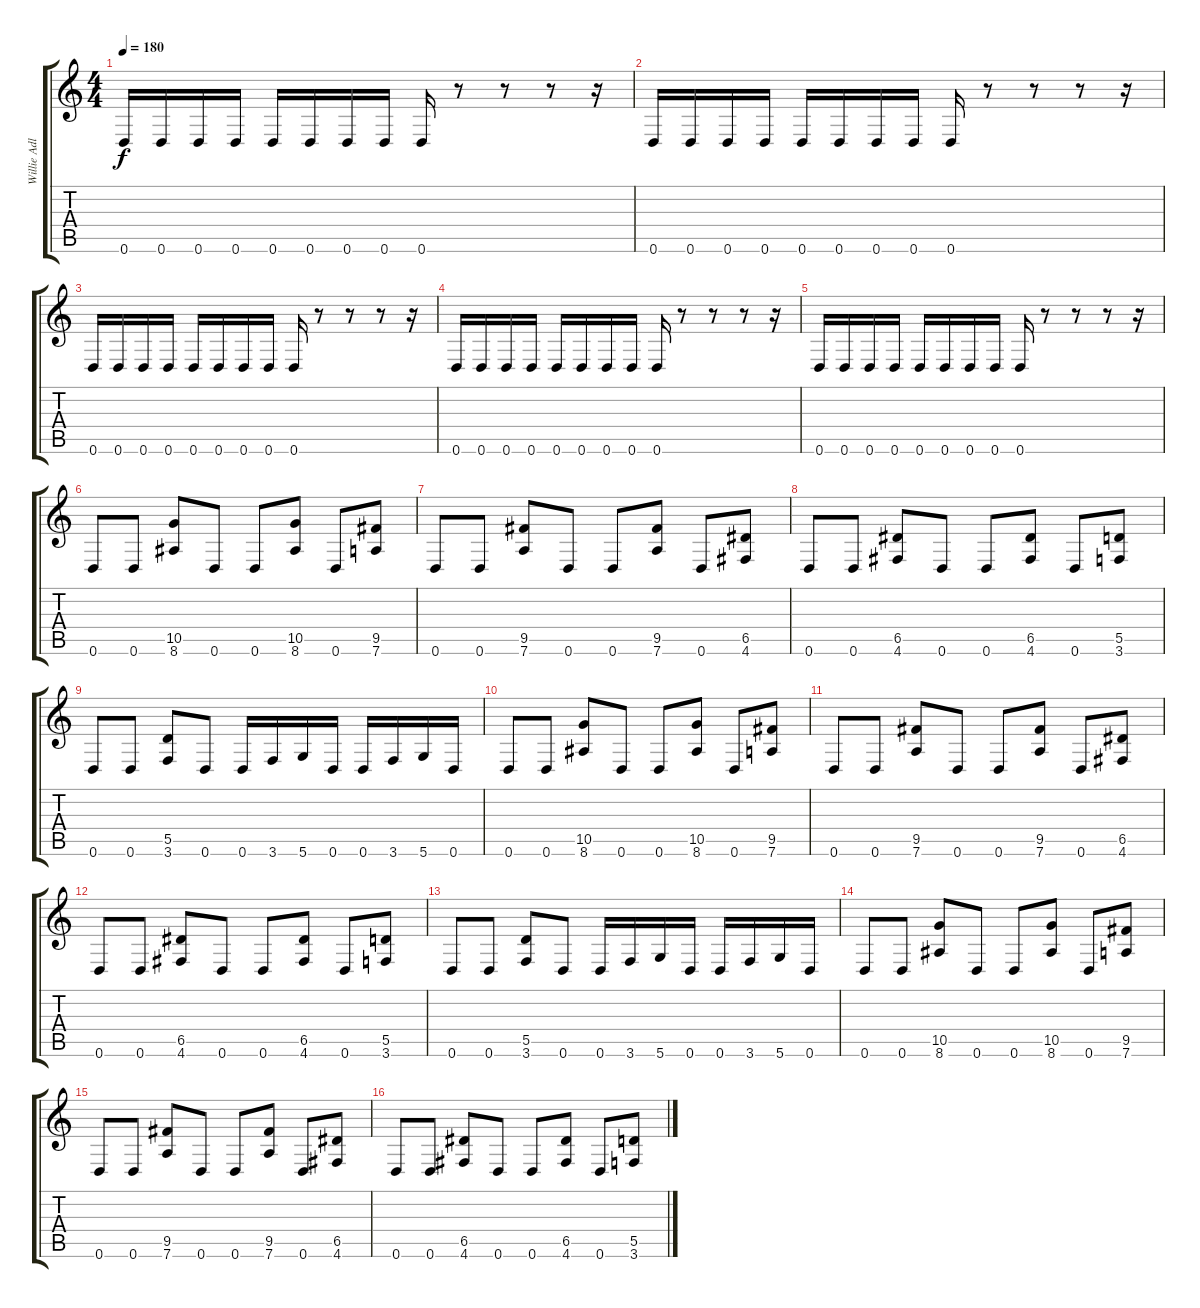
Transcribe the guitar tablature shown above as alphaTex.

\track ("Willie Adler" "Willie Adl") {instrument distortionguitar}
\staff {score tabs}
\tuning (E4 B3 G3 D3 A2 D2) {hide}
\ts (4 4)
\tempo 180
\clef g2
\ks c
0.6.16{dy f} 0.6.16 0.6.16 0.6.16 0.6.16 0.6.16 0.6.16 0.6.16 0.6.16 r.8 r.8 r.8 r.16 |
0.6.16 0.6.16 0.6.16 0.6.16 0.6.16 0.6.16 0.6.16 0.6.16 0.6.16 r.8 r.8 r.8 r.16 |
0.6.16 0.6.16 0.6.16 0.6.16 0.6.16 0.6.16 0.6.16 0.6.16 0.6.16 r.8 r.8 r.8 r.16 |
0.6.16 0.6.16 0.6.16 0.6.16 0.6.16 0.6.16 0.6.16 0.6.16 0.6.16 r.8 r.8 r.8 r.16 |
0.6.16 0.6.16 0.6.16 0.6.16 0.6.16 0.6.16 0.6.16 0.6.16 0.6.16 r.8 r.8 r.8 r.16 |
0.6.8 0.6.8 (10.5 8.6).8 0.6.8 0.6.8 (10.5 8.6).8 0.6.8 (9.5 7.6).8 |
0.6.8 0.6.8 (9.5 7.6).8 0.6.8 0.6.8 (9.5 7.6).8 0.6.8 (6.5 4.6).8 |
0.6.8 0.6.8 (6.5 4.6).8 0.6.8 0.6.8 (6.5 4.6).8 0.6.8 (5.5 3.6).8 |
0.6.8 0.6.8 (5.5 3.6).8 0.6.8 0.6.16 3.6.16 5.6.16 0.6.16 0.6.16 3.6.16 5.6.16 0.6.16 |
0.6.8 0.6.8 (10.5 8.6).8 0.6.8 0.6.8 (10.5 8.6).8 0.6.8 (9.5 7.6).8 |
0.6.8 0.6.8 (9.5 7.6).8 0.6.8 0.6.8 (9.5 7.6).8 0.6.8 (6.5 4.6).8 |
0.6.8 0.6.8 (6.5 4.6).8 0.6.8 0.6.8 (6.5 4.6).8 0.6.8 (5.5 3.6).8 |
0.6.8 0.6.8 (5.5 3.6).8 0.6.8 0.6.16 3.6.16 5.6.16 0.6.16 0.6.16 3.6.16 5.6.16 0.6.16 |
0.6.8 0.6.8 (10.5 8.6).8 0.6.8 0.6.8 (10.5 8.6).8 0.6.8 (9.5 7.6).8 |
0.6.8 0.6.8 (9.5 7.6).8 0.6.8 0.6.8 (9.5 7.6).8 0.6.8 (6.5 4.6).8 |
0.6.8 0.6.8 (6.5 4.6).8 0.6.8 0.6.8 (6.5 4.6).8 0.6.8 (5.5 3.6).8
